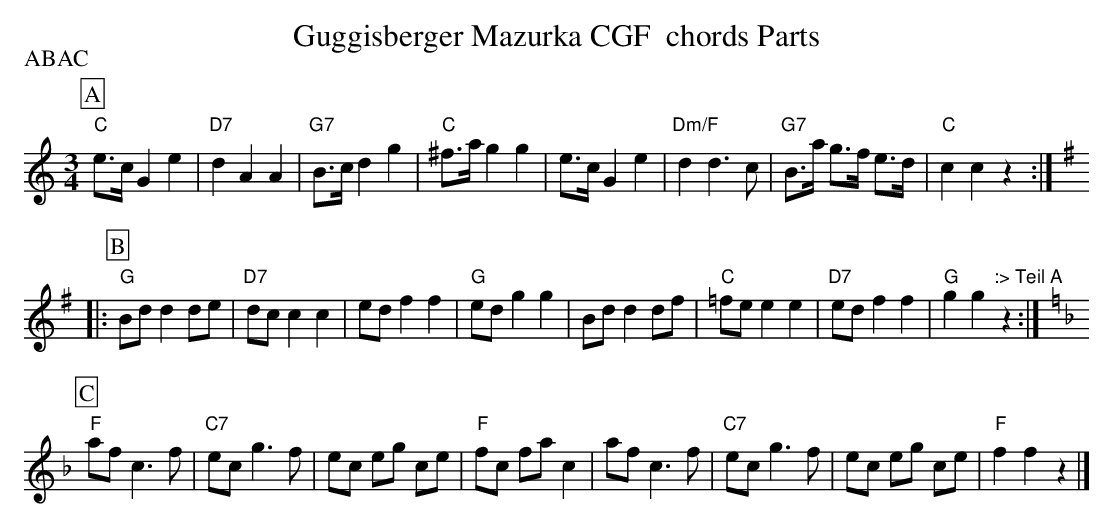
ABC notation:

X:1
T: Guggisberger Mazurka CGF  chords Parts
P:ABAC
M:3/4
L:1/8
K:C %%MIDI gchordon
[P:A] "C"e>c G2e2 | "D7"d2A2A2 | "G7"B>c d2g2 | "C"^f>ag2g2 | e>cG2e2 | "Dm/F"d2d3c | "G7"B>a g>f e>d | "C"c2c2z2 :: [P:B] [K:G]
"G"Bd d2de | "D7"dcc2c2 | edf2f2 | "G"edg2g2 | Bdd2df | "C"=fee2e2 | "D7"edf2f2 | "G"g2g2":> Teil A"z2 :| [P:C] [K:F]
"F"afc3f | "C7"ecg3f | ec eg ce | "F"fc fac2 | afc3f |  "C7"ecg3f | ec eg ce | "F"f2f2z2 |]
